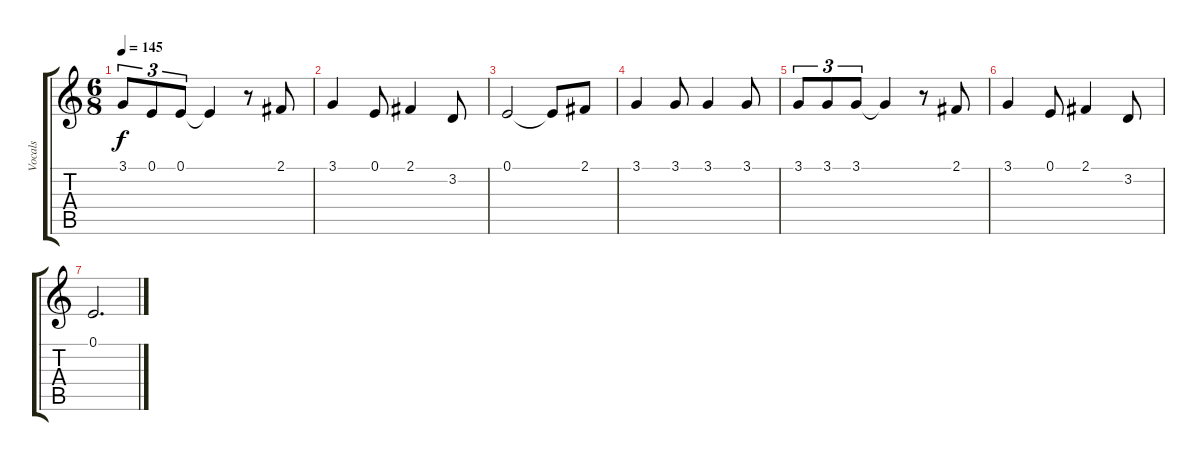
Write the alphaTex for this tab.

\track ("Vocals" "Vocals") {instrument harmonica}
\staff {score tabs}
\tuning (E4 B3 G3 D3 A2 E2) {hide}
\ts (6 8)
\tempo 145
\clef g2
\ks c
3.1.8{tu (3 2) dy f} 0.1.8{tu (3 2)} 0.1.8{tu (3 2)} 0.1{t}.4 r.8 2.1.8 |
3.1.4 0.1.8 2.1.4 3.2.8 |
0.1.2 0.1{t}.8 2.1.8 |
3.1.4 3.1.8 3.1.4 3.1.8 |
3.1.8{tu (3 2)} 3.1.8{tu (3 2)} 3.1.8{tu (3 2)} 3.1{t}.4 r.8 2.1.8 |
3.1.4 0.1.8 2.1.4 3.2.8 |
0.1.2{d}
